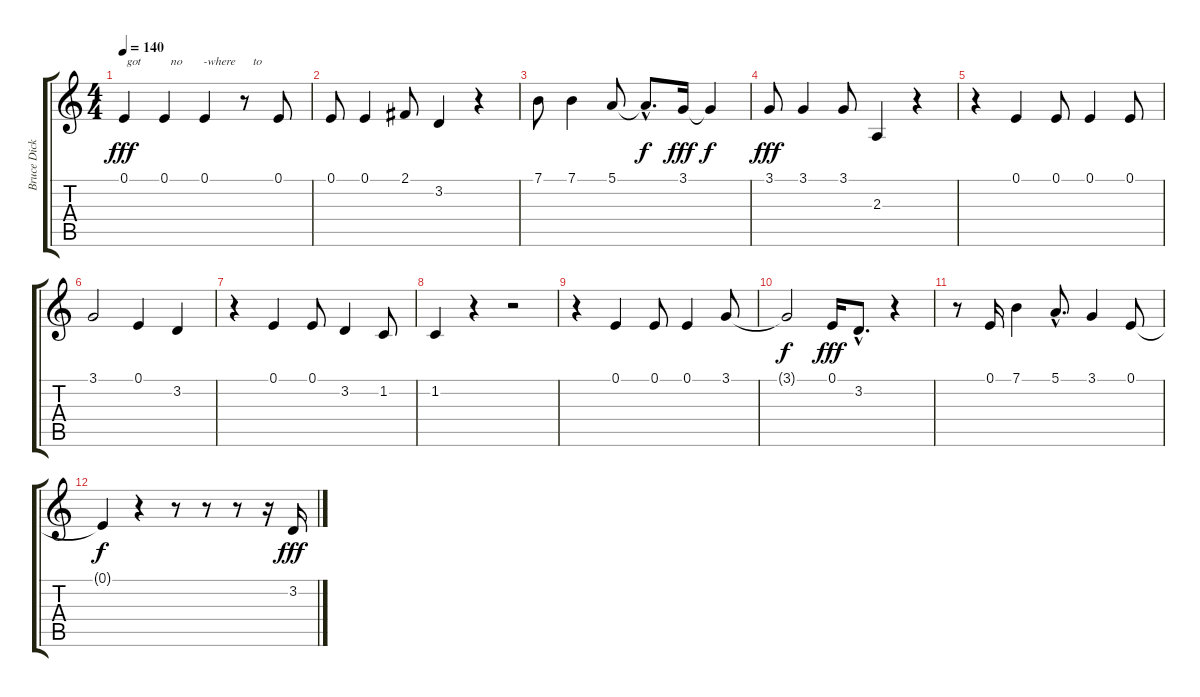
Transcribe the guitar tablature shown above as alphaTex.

\track ("Bruce Dickinson" "Bruce Dick") {instrument choiraahs}
\staff {score tabs}
\tuning (E4 B3 G3 D3 A2 E2) {hide}
\ts (4 4)
\tempo 140
\clef g2
\ks c
0.1.4{txt " got          no       -where      to" dy fff} 0.1.4 0.1.4 r.8 0.1.8 |
0.1.8 0.1.4 2.1.8 3.2.4 r.4 |
7.1.8 7.1.4 5.1.8 5.1{hac t}.8{d dy f} 3.1.16{dy fff} 3.1{t}.4{dy f} |
3.1.8{dy fff} 3.1.4 3.1.8 2.3.4 r.4 |
r.4 0.1.4 0.1.8 0.1.4 0.1.8 |
3.1.2 0.1.4 3.2.4 |
r.4 0.1.4 0.1.8 3.2.4 1.2.8 |
1.2.4 r.4 r.2 |
r.4 0.1.4 0.1.8 0.1.4 3.1.8 |
3.1{t}.2{dy f} 0.1.16{dy fff} 3.2{hac}.8{d} r.4 |
r.8 0.1.16 7.1.4 5.1{hac}.8{d} 3.1.4 0.1.8 |
0.1{t}.4{dy f} r.4 r.8 r.8 r.8 r.16 3.2.16{dy fff}
